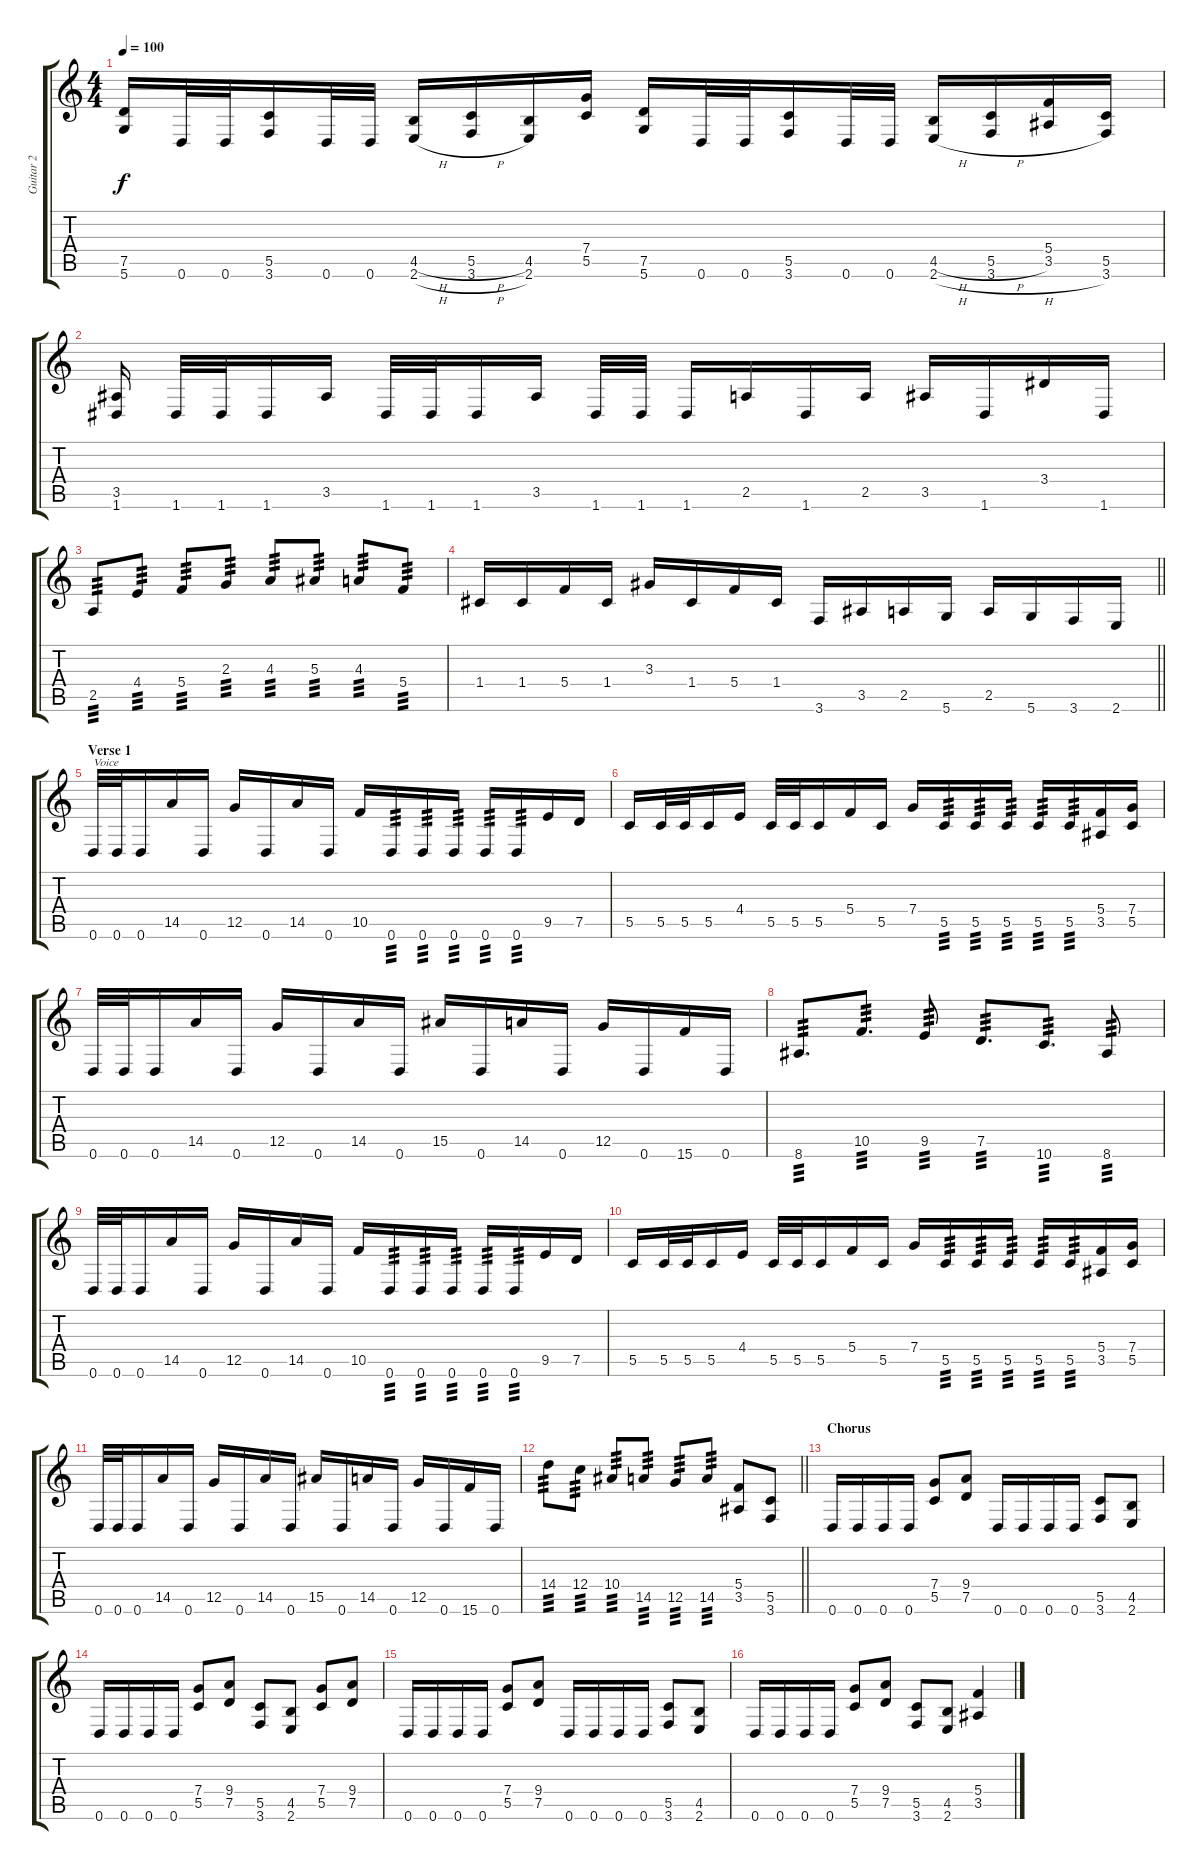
\track ("Guitar 2" "Guitar 2") {instrument distortionguitar}
\staff {score tabs}
\tuning (D4 A3 F3 C3 G2 D2) {hide}
\ts (4 4)
\tempo 100
\clef g2
\ks c
(7.5 5.6).16{dy f} 0.6.32 0.6.32 (5.5 3.6).16 0.6.32 0.6.32 (4.5{h} 2.6{h}).16 (5.5{h} 3.6{h}).16 (4.5 2.6).16 (7.4 5.5).16 (7.5 5.6).16 0.6.32 0.6.32 (5.5 3.6).16 0.6.32 0.6.32 (4.5{h} 2.6{h}).16 (5.5{h} 3.6{h}).16 (5.4 3.5).16 (5.5 3.6).16 |
(3.5 1.6).16{beam split} 1.6.32 1.6.32 1.6.16 3.5.16{beam split} 1.6.32 1.6.32 1.6.16 3.5.16{beam split} 1.6.32 1.6.32 1.6.16 2.5.16 1.6.16 2.5.16 3.5.16 1.6.16 3.4.16 1.6.16 |
2.5.8{tp 3} 4.4.8{tp 3} 5.4.8{tp 3} 2.3.8{tp 3} 4.3.8{tp 3} 5.3.8{tp 3} 4.3.8{tp 3} 5.4.8{tp 3} |
\barLineRight lightlight
1.4.16 1.4.16 5.4.16 1.4.16 3.3.16 1.4.16 5.4.16 1.4.16 3.6.16 3.5.16 2.5.16 5.6.16 2.5.16 5.6.16 3.6.16 2.6.16 |
\section ("" "Verse 1")
0.6.32{txt "Voice"} 0.6.32 0.6.16 14.5.16 0.6.16 12.5.16 0.6.16 14.5.16 0.6.16 10.5.16 0.6.16{tp 3} 0.6.16{tp 3} 0.6.16{tp 3} 0.6.16{tp 3} 0.6.16{tp 3} 9.5.16 7.5.16 |
5.5.16 5.5.32 5.5.32 5.5.16 4.4.16 5.5.32 5.5.32 5.5.16 5.4.16 5.5.16 7.4.16 5.5.16{tp 3} 5.5.16{tp 3} 5.5.16{tp 3} 5.5.16{tp 3} 5.5.16{tp 3} (5.4 3.5).16 (7.4 5.5).16 |
0.6.32 0.6.32 0.6.16 14.5.16 0.6.16 12.5.16 0.6.16 14.5.16 0.6.16 15.5.16 0.6.16 14.5.16 0.6.16 12.5.16 0.6.16 15.6.16 0.6.16 |
8.6.8{d tp 3} 10.5.8{d tp 3} 9.5.8{tp 3} 7.5.8{d tp 3} 10.6.8{d tp 3} 8.6.8{tp 3} |
0.6.32 0.6.32 0.6.16 14.5.16 0.6.16 12.5.16 0.6.16 14.5.16 0.6.16 10.5.16 0.6.16{tp 3} 0.6.16{tp 3} 0.6.16{tp 3} 0.6.16{tp 3} 0.6.16{tp 3} 9.5.16 7.5.16 |
5.5.16 5.5.32 5.5.32 5.5.16 4.4.16 5.5.32 5.5.32 5.5.16 5.4.16 5.5.16 7.4.16 5.5.16{tp 3} 5.5.16{tp 3} 5.5.16{tp 3} 5.5.16{tp 3} 5.5.16{tp 3} (5.4 3.5).16 (7.4 5.5).16 |
0.6.32 0.6.32 0.6.16 14.5.16 0.6.16 12.5.16 0.6.16 14.5.16 0.6.16 15.5.16 0.6.16 14.5.16 0.6.16 12.5.16 0.6.16 15.6.16 0.6.16 |
\barLineRight lightlight
14.4.8{tp 3} 12.4.8{tp 3} 10.4.8{tp 3} 14.5.8{tp 3} 12.5.8{tp 3} 14.5.8{tp 3} (5.4 3.5).8 (5.5 3.6).8 |
\section ("" "Chorus")
0.6.16 0.6.16 0.6.16 0.6.16 (7.4 5.5).8 (9.4 7.5).8 0.6.16 0.6.16 0.6.16 0.6.16 (5.5 3.6).8 (4.5 2.6).8 |
0.6.16 0.6.16 0.6.16 0.6.16 (7.4 5.5).8 (9.4 7.5).8 (5.5 3.6).8 (4.5 2.6).8 (7.4 5.5).8 (9.4 7.5).8 |
0.6.16 0.6.16 0.6.16 0.6.16 (7.4 5.5).8 (9.4 7.5).8 0.6.16 0.6.16 0.6.16 0.6.16 (5.5 3.6).8 (4.5 2.6).8 |
0.6.16 0.6.16 0.6.16 0.6.16 (7.4 5.5).8 (9.4 7.5).8 (5.5 3.6).8 (4.5 2.6).8 (5.4 3.5).4
